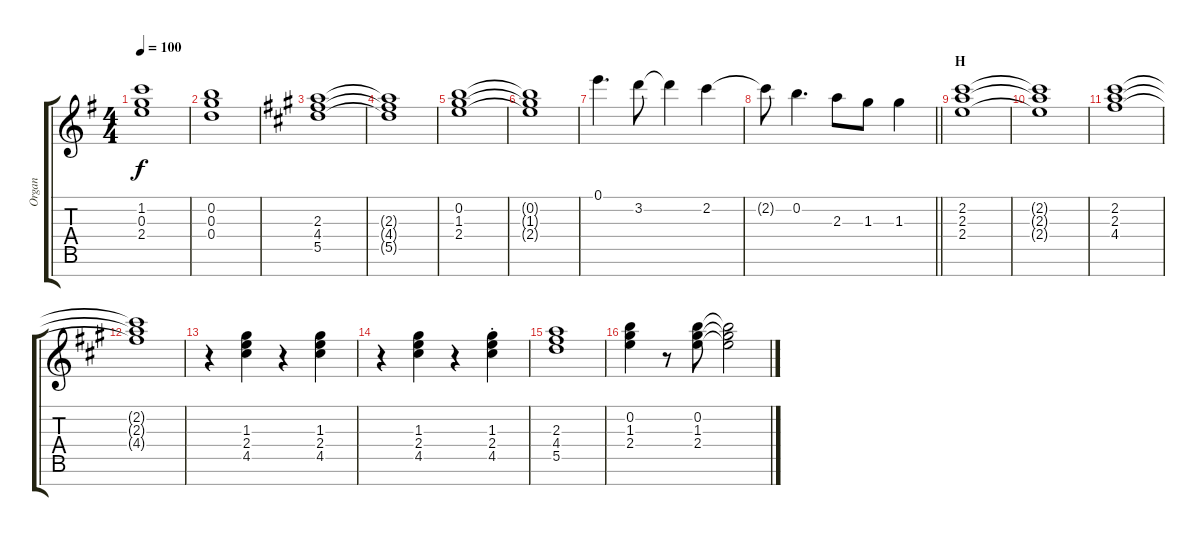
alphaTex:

\track ("Organ" "Organ") {instrument rockorgan}
\staff {score tabs}
\tuning (E6 B5 G5 D5 A4 E4 B3) {hide}
\ts (4 4)
\tempo 100
\clef g2
\ks g
(1.2 0.3 2.4).1{dy f} |
(0.2 0.3 0.4).1 |
\ks a
(2.3 4.4 5.5).1 |
(2.3{t} 4.4{t} 5.5{t}).1 |
(0.2 1.3 2.4).1 |
(0.2{t} 1.3{t} 2.4{t}).1 |
0.1.4{d} 3.2.8 3.2{t}.4 2.2.4 |
\barLineRight lightlight
2.2{t}.8 0.2.4{d} 2.3.8 1.3.8 1.3.4 |
\section ("" "H")
(2.2 2.3 2.4).1 |
(2.2{t} 2.3{t} 2.4{t}).1 |
(2.2 2.3 4.4).1 |
(2.2{t} 2.3{t} 4.4{t}).1 |
r.4 (1.3 2.4 4.5).4 r.4 (1.3 2.4 4.5).4 |
r.4 (1.3 2.4 4.5).4 r.4 (1.3{st} 2.4{st} 4.5{st}).4 |
(2.3 4.4 5.5).1 |
(0.2 1.3 2.4).4 r.8 (0.2 1.3 2.4).8 (0.2{t} 1.3{t} 2.4{t}).2
